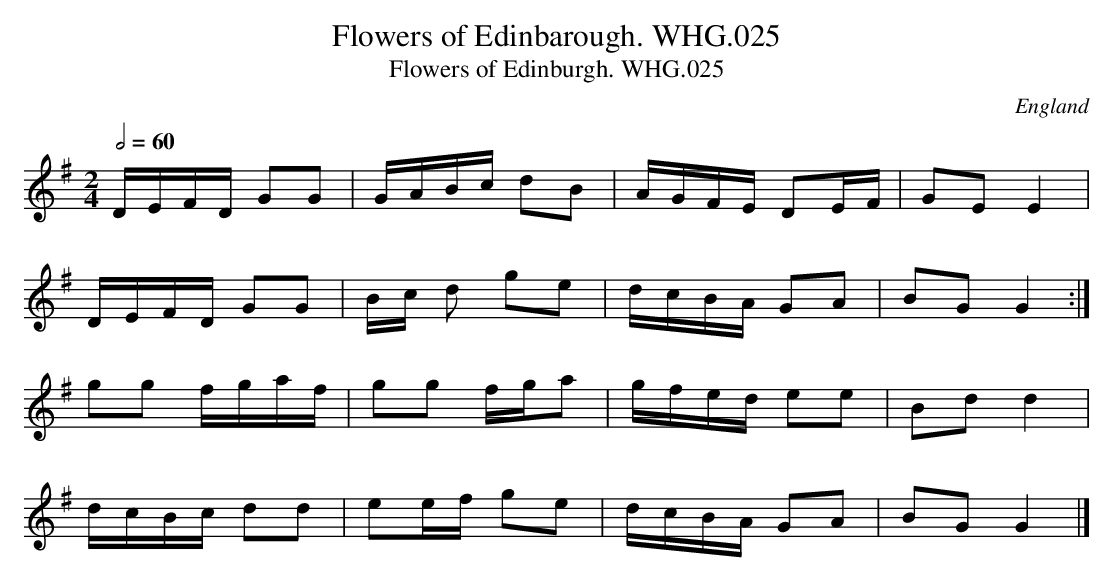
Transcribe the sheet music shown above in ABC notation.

X:1
T:Flowers of Edinbarough. WHG.025
T:Flowers of Edinburgh. WHG.025
L:1/16
M:2/4
O:England
Q:1/2=60
K:G
DEFD G2G2|GABc d2B2|AGFE D2EF|G2E2 E4|
DEFD G2G2|Bc d2 g2e2|dcBA G2A2|B2G2 G4:|
g2g2 fgaf|g2g2 fga2|gfed e2e2|B2d2 d4|
dcBc d2d2|e2ef g2e2|dcBA G2A2|B2G2 G4|]
